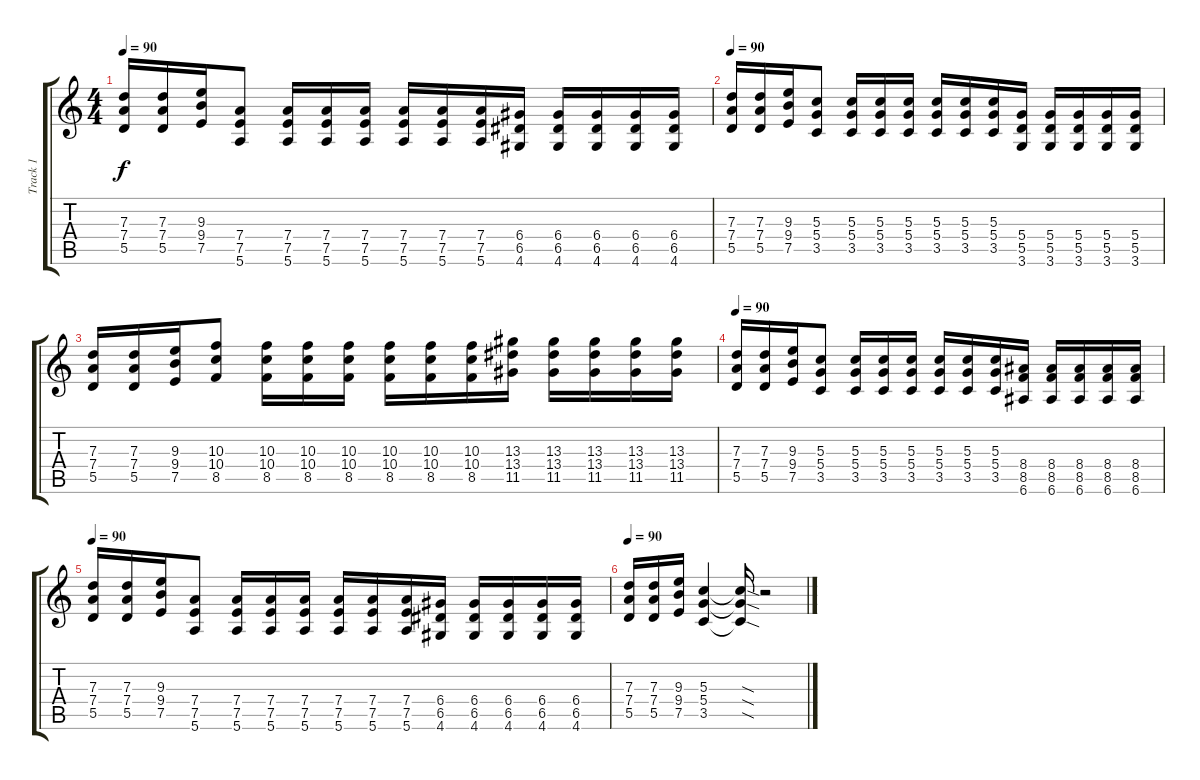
\track ("Track 1" "Track 1") {instrument distortionguitar}
\staff {score tabs}
\tuning (E4 B3 G3 D3 A2 E2) {hide}
\ts (4 4)
\tempo 90
\clef g2
\ks c
(7.3 7.4 5.5).16{dy f} (7.3 7.4 5.5).16 (9.3 9.4 7.5).16 (7.4 7.5 5.6).8 (7.4 7.5 5.6).16 (7.4 7.5 5.6).16 (7.4 7.5 5.6).16 (7.4 7.5 5.6).16 (7.4 7.5 5.6).16 (7.4 7.5 5.6).16 (6.4 6.5 4.6).16 (6.4 6.5 4.6).16 (6.4 6.5 4.6).16 (6.4 6.5 4.6).16 (6.4 6.5 4.6).16 |
\tempo 90
(7.3 7.4 5.5).16 (7.3 7.4 5.5).16 (9.3 9.4 7.5).16 (5.3 5.4 3.5).8 (5.3 5.4 3.5).16 (5.3 5.4 3.5).16 (5.3 5.4 3.5).16 (5.3 5.4 3.5).16 (5.3 5.4 3.5).16 (5.3 5.4 3.5).16 (5.4 5.5 3.6).16 (5.4 5.5 3.6).16 (5.4 5.5 3.6).16 (5.4 5.5 3.6).16 (5.4 5.5 3.6).16 |
(7.3 7.4 5.5).16 (7.3 7.4 5.5).16 (9.3 9.4 7.5).16 (10.3 10.4 8.5).8 (10.3 10.4 8.5).16 (10.3 10.4 8.5).16 (10.3 10.4 8.5).16 (10.3 10.4 8.5).16 (10.3 10.4 8.5).16 (10.3 10.4 8.5).16 (13.3 13.4 11.5).16 (13.3 13.4 11.5).16 (13.3 13.4 11.5).16 (13.3 13.4 11.5).16 (13.3 13.4 11.5).16 |
\tempo 90
(7.3 7.4 5.5).16 (7.3 7.4 5.5).16 (9.3 9.4 7.5).16 (5.3 5.4 3.5).8 (5.3 5.4 3.5).16 (5.3 5.4 3.5).16 (5.3 5.4 3.5).16 (5.3 5.4 3.5).16 (5.3 5.4 3.5).16 (5.3 5.4 3.5).16 (8.4 8.5 6.6).16 (8.4 8.5 6.6).16 (8.4 8.5 6.6).16 (8.4 8.5 6.6).16 (8.4 8.5 6.6).16 |
\tempo 90
(7.3 7.4 5.5).16 (7.3 7.4 5.5).16 (9.3 9.4 7.5).16 (7.4 7.5 5.6).8 (7.4 7.5 5.6).16 (7.4 7.5 5.6).16 (7.4 7.5 5.6).16 (7.4 7.5 5.6).16 (7.4 7.5 5.6).16 (7.4 7.5 5.6).16 (6.4 6.5 4.6).16 (6.4 6.5 4.6).16 (6.4 6.5 4.6).16 (6.4 6.5 4.6).16 (6.4 6.5 4.6).16 |
\tempo 90
(7.3 7.4 5.5).16 (7.3 7.4 5.5).16 (9.3 9.4 7.5).16 (5.3 5.4 3.5).4 (5.3{sod t} 5.4{sod t} 3.5{sod t}).16 r.2
